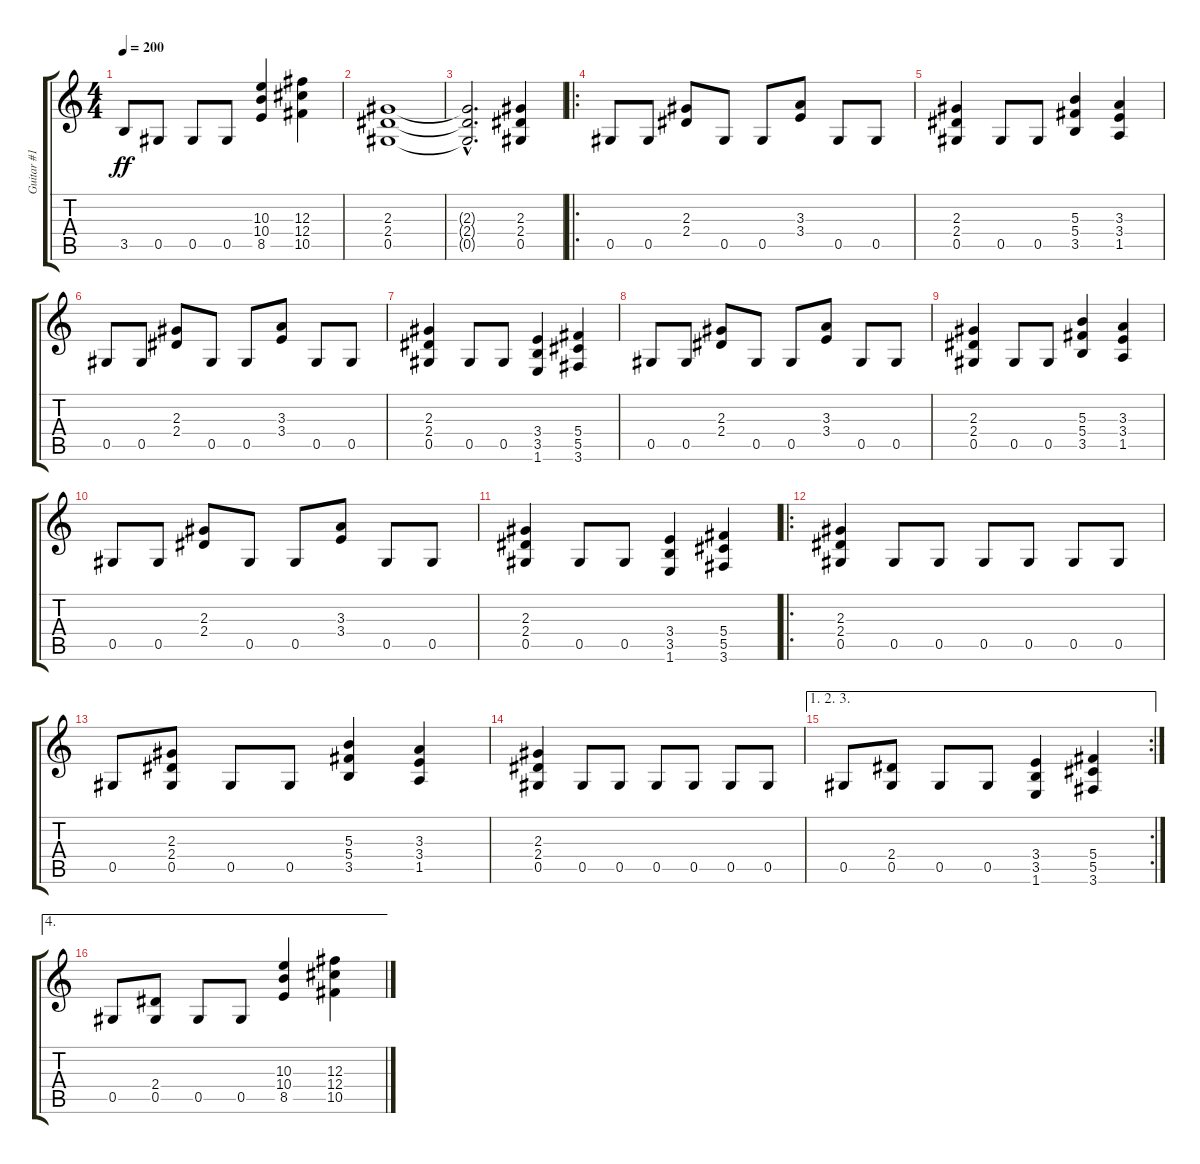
\track ("Guitar #1" "Guitar #1") {instrument distortionguitar}
\staff {score tabs}
\tuning (Eb4 Bb3 Gb3 Db3 Ab2 Eb2) {hide}
\ts (4 4)
\tempo 200
\clef g2
\ks c
3.5{t}.8{dy ff} 0.5.8 0.5.8 0.5.8 (10.3 10.4 8.5).4 (12.3 12.4 10.5).4 |
(2.3 2.4 0.5).1 |
(2.3{hac t} 2.4{hac t} 0.5{hac t}).2{d} (2.3 2.4 0.5).4 |
\ro
0.5.8 0.5.8 (2.3 2.4).8 0.5.8 0.5.8 (3.3 3.4).8 0.5.8 0.5.8 |
(2.3 2.4 0.5).4 0.5.8 0.5.8 (5.3 5.4 3.5).4 (3.3 3.4 1.5).4 |
0.5.8 0.5.8 (2.3 2.4).8 0.5.8 0.5.8 (3.3 3.4).8 0.5.8 0.5.8 |
(2.3 2.4 0.5).4 0.5.8 0.5.8 (3.4 3.5 1.6).4 (5.4 5.5 3.6).4 |
0.5.8 0.5.8 (2.3 2.4).8 0.5.8 0.5.8 (3.3 3.4).8 0.5.8 0.5.8 |
(2.3 2.4 0.5).4 0.5.8 0.5.8 (5.3 5.4 3.5).4 (3.3 3.4 1.5).4 |
0.5.8 0.5.8 (2.3 2.4).8 0.5.8 0.5.8 (3.3 3.4).8 0.5.8 0.5.8 |
(2.3 2.4 0.5).4 0.5.8 0.5.8 (3.4 3.5 1.6).4 (5.4 5.5 3.6).4 |
\ro
(2.3 2.4 0.5).4 0.5.8 0.5.8 0.5.8 0.5.8 0.5.8 0.5.8 |
0.5.8 (2.3 2.4 0.5).8 0.5.8 0.5.8 (5.3 5.4 3.5).4 (3.3 3.4 1.5).4 |
(2.3 2.4 0.5).4 0.5.8 0.5.8 0.5.8 0.5.8 0.5.8 0.5.8 |
\ae (1 2 3)
\rc 2
0.5.8 (2.4 0.5).8 0.5.8 0.5.8 (3.4 3.5 1.6).4 (5.4 5.5 3.6).4 |
\ae 4
0.5.8 (2.4 0.5).8 0.5.8 0.5.8 (10.3 10.4 8.5).4 (12.3 12.4 10.5).4
